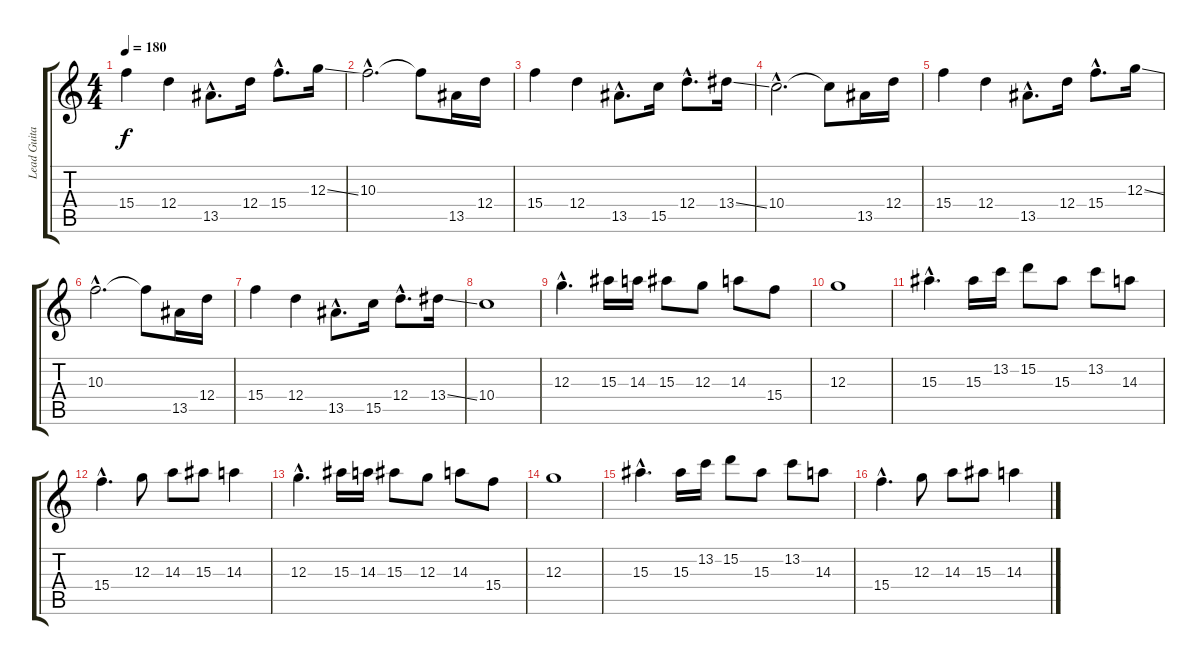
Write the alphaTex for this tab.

\track ("Lead Guitar" "Lead Guita") {instrument distortionguitar}
\staff {score tabs}
\tuning (E4 B3 G3 D3 A2 E2) {hide}
\ts (4 4)
\tempo 180
\clef g2
\ks c
15.4.4{dy f} 12.4.4 13.5{hac}.8{d} 12.4.16 15.4{hac}.8{d} 12.3{ss}.16 |
10.3{hac}.2{d} 10.3{t}.8 13.5.16 12.4.16 |
15.4.4 12.4.4 13.5{hac}.8{d} 15.5.16 12.4{hac}.8{d} 13.4{ss}.16 |
10.4{hac}.2{d} 10.4{t}.8 13.5.16 12.4.16 |
15.4.4 12.4.4 13.5{hac}.8{d} 12.4.16 15.4{hac}.8{d} 12.3{ss}.16 |
10.3{hac}.2{d} 10.3{t}.8 13.5.16 12.4.16 |
15.4.4 12.4.4 13.5{hac}.8{d} 15.5.16 12.4{hac}.8{d} 13.4{ss}.16 |
10.4.1 |
12.3{hac}.4{d} 15.3.16 14.3.16 15.3.8 12.3.8 14.3.8 15.4.8 |
12.3.1 |
15.3{hac}.4{d} 15.3.16 13.2.16 15.2.8 15.3.8 13.2.8 14.3.8 |
15.4{hac}.4{d} 12.3.8 14.3.8 15.3.8 14.3.4 |
12.3{hac}.4{d} 15.3.16 14.3.16 15.3.8 12.3.8 14.3.8 15.4.8 |
12.3.1 |
15.3{hac}.4{d} 15.3.16 13.2.16 15.2.8 15.3.8 13.2.8 14.3.8 |
15.4{hac}.4{d} 12.3.8 14.3.8 15.3.8 14.3.4
